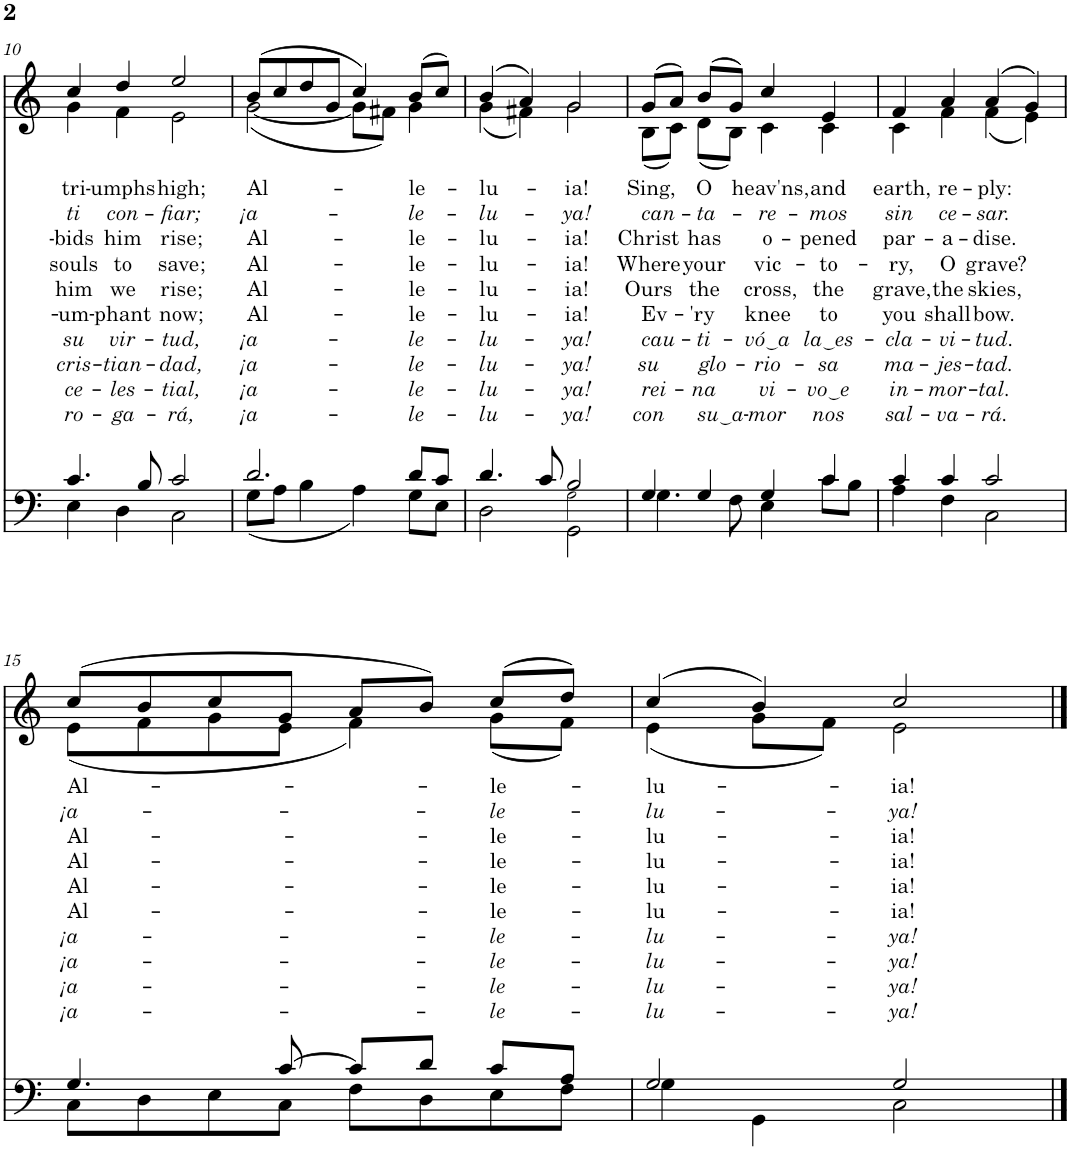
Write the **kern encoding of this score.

**kern	**kern	**text	**text	**text	**text	**text	**text	**text	**text	**text	**text
*part2	*part1	*part1	*part1	*part1	*part1	*part1	*part1	*part1	*part1	*part1	*part1
*staff2	*staff1	*staff1	*staff1	*staff1	*staff1	*staff1	*staff1	*staff1	*staff1	*staff1	*staff1
*I"Piano	*I"Piano	*	*	*	*	*	*	*	*	*	*
*I'Pno	*I'Pno	*	*	*	*	*	*	*	*	*	*
!!LO:PB:g=z
*clefF4	*clefG2	*	*	*	*	*	*	*	*	*	*
*k[]	*k[]	*	*	*	*	*	*	*	*	*	*
*M4/4	*M4/4	*	*	*	*	*	*	*	*	*	*
=10	=10	=10	=10	=10	=10	=10	=10	=10	=10	=10	=10
*^	*	*	*	*	*	*	*	*	*	*	*
!	!	!	!LO:LY:b	!LO:LY:b	!LO:LY:b	!LO:LY:b	!LO:LY:b	!LO:LY:b	!LO:LY:b	!LO:LY:b	!LO:LY:b	!LO:LY:b
*	*	*^	*	*	*	*	*	*	*	*	*	*
4.c/	4E\	4cc/	4g\	tri-	ti	-bids	souls	him	-um-	su	cris-	ce-	ro-
!	!	!	!	!LO:LY:b	!LO:LY:b	!LO:LY:b	!LO:LY:b	!LO:LY:b	!LO:LY:b	!LO:LY:b	!LO:LY:b	!LO:LY:b	!LO:LY:b
.	4D\	4dd/	4f\	-umphs	con-	him	to	we	-phant	vir-	-tian-	-les-	-ga-
8B/	.	.	.	.	.	.	.	.	.	.	.	.	.
!	!	!	!	!LO:LY:b	!LO:LY:b	!LO:LY:b	!LO:LY:b	!LO:LY:b	!LO:LY:b	!LO:LY:b	!LO:LY:b	!LO:LY:b	!LO:LY:b
2c/	2C\	2ee/	2e\	high;	-fiar;	rise;	save;	rise;	now;	-tud,	-dad,	-tial,	-rá,
=11	=11	=11	=11	=11	=11	=11	=11	=11	=11	=11	=11	=11	=11
!	!	!	!	!LO:LY:b	!LO:LY:b	!LO:LY:b	!LO:LY:b	!LO:LY:b	!LO:LY:b	!LO:LY:b	!LO:LY:b	!LO:LY:b	!LO:LY:b
2.d/	(8G\L	(8b/L	([2g\	Al-	¡a-	Al-	Al-	Al-	Al-	¡a-	¡a-	¡a-	¡a-
.	8A\J	8cc/	.	.	.	.	.	.	.	.	.	.	.
.	4B\	8dd/	.	.	.	.	.	.	.	.	.	.	.
.	.	8g/J	.	.	.	.	.	.	.	.	.	.	.
.	4A\)	4cc/)	8g\L]	.	.	.	.	.	.	.	.	.	.
.	.	.	8f#X\J)	.	.	.	.	.	.	.	.	.	.
!	!	!	!	!LO:LY:b	!LO:LY:b	!LO:LY:b	!LO:LY:b	!LO:LY:b	!LO:LY:b	!LO:LY:b	!LO:LY:b	!LO:LY:b	!LO:LY:b
8d/L	8G\L	(8b/L	4g\	-le-	-le-	-le-	-le-	-le-	-le-	-le-	-le-	-le-	-le-
8c/J	8E\J	8cc/J)	.	.	.	.	.	.	.	.	.	.	.
=12	=12	=12	=12	=12	=12	=12	=12	=12	=12	=12	=12	=12	=12
*	*^	*	*	*	*	*	*	*	*	*	*	*	*
!	!	!	!	!	!LO:LY:b	!LO:LY:b	!LO:LY:b	!LO:LY:b	!LO:LY:b	!LO:LY:b	!LO:LY:b	!LO:LY:b	!LO:LY:b	!LO:LY:b
4.d/	2D\	2ryy	(4b/	(4g\	-lu-	-lu-	-lu-	-lu-	-lu-	-lu-	-lu-	-lu-	-lu-	-lu-
.	.	.	4a/)	4f#X\)	.	.	.	.	.	.	.	.	.	.
8c/	.	.	.	.	.	.	.	.	.	.	.	.	.	.
!	!	!	!	!	!LO:LY:b	!LO:LY:b	!LO:LY:b	!LO:LY:b	!LO:LY:b	!LO:LY:b	!LO:LY:b	!LO:LY:b	!LO:LY:b	!LO:LY:b
2B/	2GG\	2G!\	2g/	2g\	-ia!	-ya!	-ia!	-ia!	-ia!	-ia!	-ya!	-ya!	-ya!	-ya!
=13	=13	=13	=13	=13	=13	=13	=13	=13	=13	=13	=13	=13	=13	=13
!	!	!	!	!	!LO:LY:b	!LO:LY:b	!LO:LY:b	!LO:LY:b	!LO:LY:b	!LO:LY:b	!LO:LY:b	!LO:LY:b	!LO:LY:b	!LO:LY:b
*	*v	*v	*	*	*	*	*	*	*	*	*	*	*	*
4G/	4.G\	(8g/L	(8B\L	Sing,	can-	Christ	Where	Ours	Ev-	cau-	su	rei-	con
.	.	8a/J)	8c\J)	.	.	.	.	.	.	.	.	.	.
!	!	!	!	!LO:LY:b	!LO:LY:b	!LO:LY:b	!LO:LY:b	!LO:LY:b	!LO:LY:b	!LO:LY:b	!LO:LY:b	!LO:LY:b	!LO:LY:b
4G/	.	(8b/L	(8d\L	O	-ta-	has	your	the	-'ry	-ti-	glo-	-na	su‿a-
.	8F\	8g/J)	8B\J)	.	.	.	.	.	.	.	.	.	.
!	!	!	!	!LO:LY:b	!LO:LY:b	!LO:LY:b	!LO:LY:b	!LO:LY:b	!LO:LY:b	!LO:LY:b	!LO:LY:b	!LO:LY:b	!LO:LY:b
4G/	4E\	4cc/	4c\	heav'ns,	-re-	o-	vic-	cross,	knee	-vó‿a	-rio-	vi-	-mor
!	!	!	!	!LO:LY:b	!LO:LY:b	!LO:LY:b	!LO:LY:b	!LO:LY:b	!LO:LY:b	!LO:LY:b	!LO:LY:b	!LO:LY:b	!LO:LY:b
4c/	8c\L	4e/	4c\	and	-mos	-pened	-to-	the	to	la‿es-	-sa	-vo‿e	nos
.	8B\J	.	.	.	.	.	.	.	.	.	.	.	.
=14	=14	=14	=14	=14	=14	=14	=14	=14	=14	=14	=14	=14	=14
!	!	!	!	!LO:LY:b	!LO:LY:b	!LO:LY:b	!LO:LY:b	!LO:LY:b	!LO:LY:b	!LO:LY:b	!LO:LY:b	!LO:LY:b	!LO:LY:b
4c/	4A\	4f/	4c\	earth,	sin	par-	-ry,	grave,	you	-cla-	ma-	in-	sal-
!	!	!	!	!LO:LY:b	!LO:LY:b	!LO:LY:b	!LO:LY:b	!LO:LY:b	!LO:LY:b	!LO:LY:b	!LO:LY:b	!LO:LY:b	!LO:LY:b
4c/	4F\	4a/	4f\	re-	ce-	-a-	O	the	shall	-vi-	-jes-	-mor-	-va-
!	!	!	!	!LO:LY:b	!LO:LY:b	!LO:LY:b	!LO:LY:b	!LO:LY:b	!LO:LY:b	!LO:LY:b	!LO:LY:b	!LO:LY:b	!LO:LY:b
2c/	2C\	(4a/	(4f\	-ply:	-sar.	-dise.	grave?	skies,	bow.	-tud.	-tad.	-tal.	-rá.
.	.	4g/)	4e\)	.	.	.	.	.	.	.	.	.	.
!!LO:LB:g=z	!!
=15	=15	=15	=15	=15	=15	=15	=15	=15	=15	=15	=15	=15	=15
!	!	!	!	!LO:LY:b	!LO:LY:b	!LO:LY:b	!LO:LY:b	!LO:LY:b	!LO:LY:b	!LO:LY:b	!LO:LY:b	!LO:LY:b	!LO:LY:b
4.G/	8C\L	(8cc/L	(8e\L	Al-	¡a-	Al-	Al-	Al-	Al-	¡a-	¡a-	¡a-	¡a-
.	8D\	8b/	8f\	.	.	.	.	.	.	.	.	.	.
.	8E\	8cc/	8g\	.	.	.	.	.	.	.	.	.	.
[8c/	8C\J	8g/J	8e\J	.	.	.	.	.	.	.	.	.	.
8c/L]	8F\L	8a/L	4f\)	.	.	.	.	.	.	.	.	.	.
8d/J	8D\	8b/J)	.	.	.	.	.	.	.	.	.	.	.
!	!	!	!	!LO:LY:b	!LO:LY:b	!LO:LY:b	!LO:LY:b	!LO:LY:b	!LO:LY:b	!LO:LY:b	!LO:LY:b	!LO:LY:b	!LO:LY:b
8c/L	8E\	(8cc/L	(8g\L	-le-	-le-	-le-	-le-	-le-	-le-	-le-	-le-	-le-	-le-
8A/J	8F\J	8dd/J)	8f\J)	.	.	.	.	.	.	.	.	.	.
=16	=16	=16	=16	=16	=16	=16	=16	=16	=16	=16	=16	=16	=16
!	!	!	!	!LO:LY:b	!LO:LY:b	!LO:LY:b	!LO:LY:b	!LO:LY:b	!LO:LY:b	!LO:LY:b	!LO:LY:b	!LO:LY:b	!LO:LY:b
2G/	4G\	(4cc/	(4e\	-lu-	-lu-	-lu-	-lu-	-lu-	-lu-	-lu-	-lu-	-lu-	-lu-
.	4GG\	4b/)	8g\L	.	.	.	.	.	.	.	.	.	.
.	.	.	8f\J)	.	.	.	.	.	.	.	.	.	.
!	!	!	!	!LO:LY:b	!LO:LY:b	!LO:LY:b	!LO:LY:b	!LO:LY:b	!LO:LY:b	!LO:LY:b	!LO:LY:b	!LO:LY:b	!LO:LY:b
2G/	2C\	2cc/	2e\	-ia!	-ya!	-ia!	-ia!	-ia!	-ia!	-ya!	-ya!	-ya!	-ya!
*v	*v	*	*	*	*	*	*	*	*	*	*	*	*
*	*v	*v	*	*	*	*	*	*	*	*	*	*
==	==	==	==	==	==	==	==	==	==	==	==
*-	*-	*-	*-	*-	*-	*-	*-	*-	*-	*-	*-
